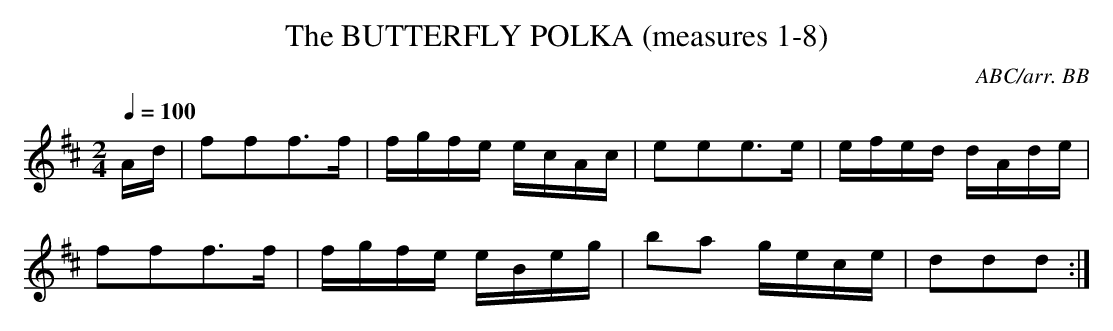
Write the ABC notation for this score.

X:1
T:BUTTERFLY POLKA (measures 1-8), The
C:ABC/arr. BB
Q:1/4=100
L:1/8
M:2/4
K:D
A/d/|fff>f|f/g/f/e/ e/c/A/c/|eee>e|e/f/e/d/ d/A/d/e/|
fff>f|f/g/f/e/ e/B/e/g/|ba g/e/c/e/|ddd:|
